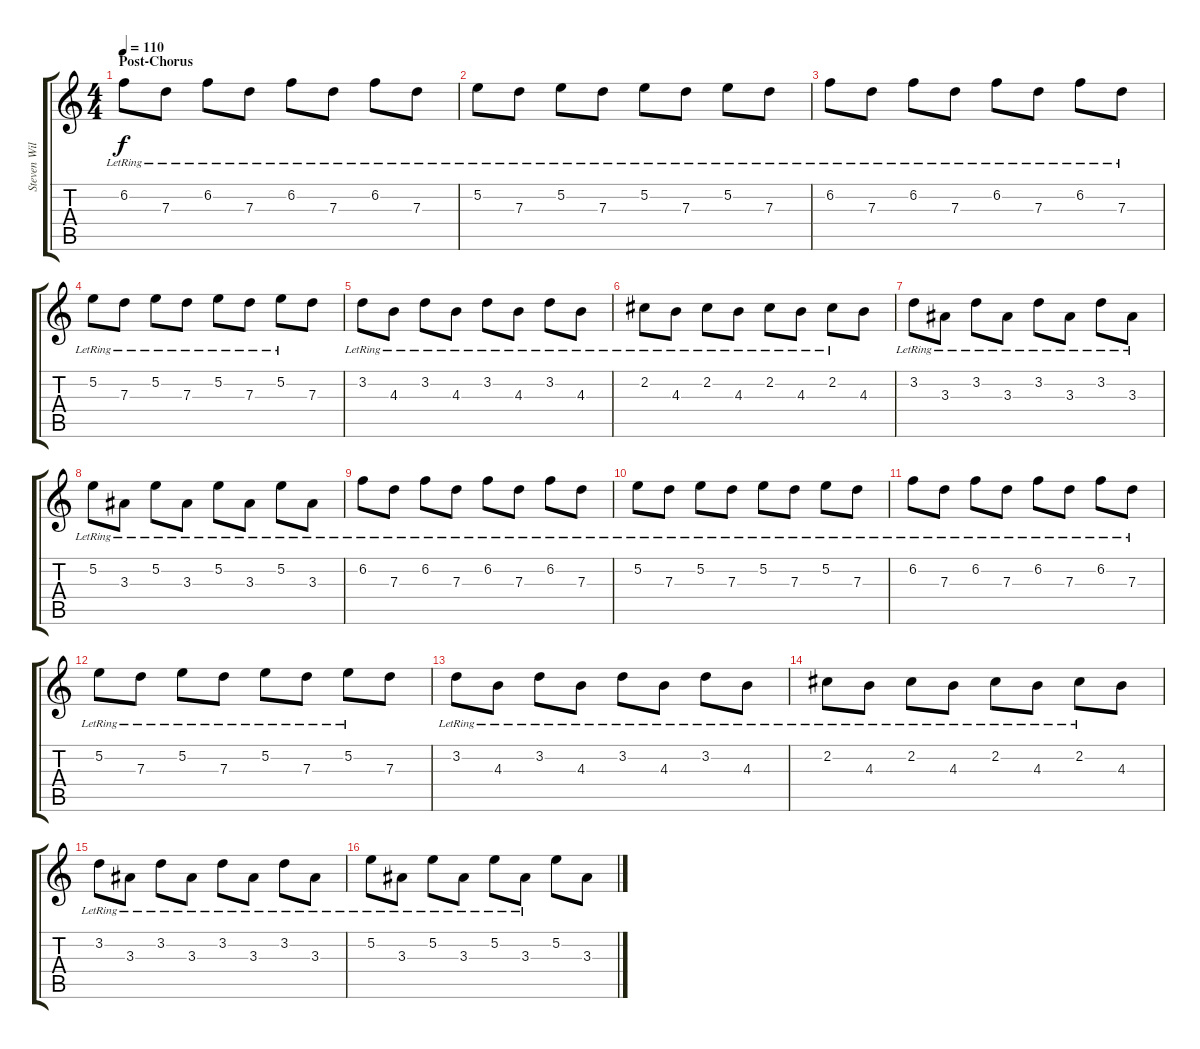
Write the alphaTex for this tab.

\track ("Steven Wilson - Guitar 1" "Steven Wil") {instrument electricguitarjazz}
\staff {score tabs}
\tuning (E4 B3 G3 D3 A2 D2) {hide}
\ts (4 4)
\section ("" "Post-Chorus")
\tempo 110
\clef g2
\ks c
6.2{lr}.8{dy f} 7.3{lr}.8 6.2{lr}.8 7.3{lr}.8 6.2{lr}.8 7.3{lr}.8 6.2{lr}.8 7.3{lr}.8 |
5.2{lr}.8 7.3{lr}.8 5.2{lr}.8 7.3{lr}.8 5.2{lr}.8 7.3{lr}.8 5.2{lr}.8 7.3{lr}.8 |
6.2{lr}.8 7.3{lr}.8 6.2{lr}.8 7.3{lr}.8 6.2{lr}.8 7.3{lr}.8 6.2{lr}.8 7.3{lr}.8 |
5.2{lr}.8 7.3{lr}.8 5.2{lr}.8 7.3{lr}.8 5.2{lr}.8 7.3{lr}.8 5.2{lr}.8 7.3.8 |
3.2{lr}.8 4.3{lr}.8 3.2{lr}.8 4.3{lr}.8 3.2{lr}.8 4.3{lr}.8 3.2{lr}.8 4.3{lr}.8 |
2.2{lr}.8 4.3{lr}.8 2.2{lr}.8 4.3{lr}.8 2.2{lr}.8 4.3{lr}.8 2.2{lr}.8 4.3.8 |
3.2{lr}.8 3.3{lr}.8 3.2{lr}.8 3.3{lr}.8 3.2{lr}.8 3.3{lr}.8 3.2{lr}.8 3.3{lr}.8 |
5.2{lr}.8 3.3{lr}.8 5.2{lr}.8 3.3{lr}.8 5.2{lr}.8 3.3{lr}.8 5.2{lr}.8 3.3{lr}.8 |
6.2{lr}.8 7.3{lr}.8 6.2{lr}.8 7.3{lr}.8 6.2{lr}.8 7.3{lr}.8 6.2{lr}.8 7.3{lr}.8 |
5.2{lr}.8 7.3{lr}.8 5.2{lr}.8 7.3{lr}.8 5.2{lr}.8 7.3{lr}.8 5.2{lr}.8 7.3{lr}.8 |
6.2{lr}.8 7.3{lr}.8 6.2{lr}.8 7.3{lr}.8 6.2{lr}.8 7.3{lr}.8 6.2{lr}.8 7.3{lr}.8 |
5.2{lr}.8 7.3{lr}.8 5.2{lr}.8 7.3{lr}.8 5.2{lr}.8 7.3{lr}.8 5.2{lr}.8 7.3.8 |
3.2{lr}.8 4.3{lr}.8 3.2{lr}.8 4.3{lr}.8 3.2{lr}.8 4.3{lr}.8 3.2{lr}.8 4.3{lr}.8 |
2.2{lr}.8 4.3{lr}.8 2.2{lr}.8 4.3{lr}.8 2.2{lr}.8 4.3{lr}.8 2.2{lr}.8 4.3.8 |
3.2{lr}.8 3.3{lr}.8 3.2{lr}.8 3.3{lr}.8 3.2{lr}.8 3.3{lr}.8 3.2{lr}.8 3.3{lr}.8 |
5.2{lr}.8 3.3{lr}.8 5.2{lr}.8 3.3{lr}.8 5.2{lr}.8 3.3{lr}.8 5.2.8 3.3.8
